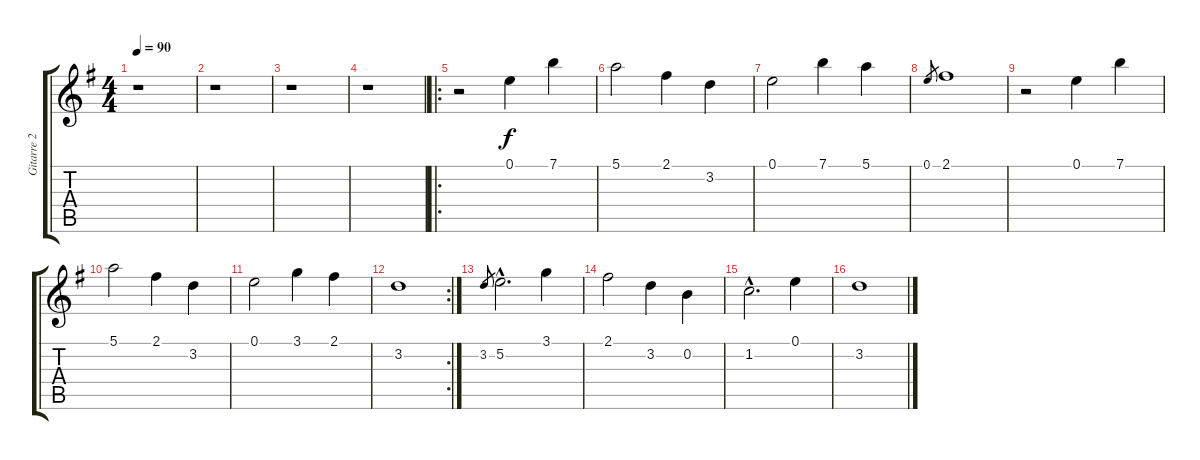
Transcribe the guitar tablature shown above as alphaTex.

\track ("Gitarre 2" "Gitarre 2") {instrument acousticguitarnylon}
\staff {score tabs}
\tuning (E4 B3 G3 D3 A2 E2) {hide}
\ts (4 4)
\tempo 90
\clef g2
\ks g
r.1{dy f instrument acousticguitarnylon} |
r.1 |
r.1 |
r.1 |
\ro
r.2 0.1.4 7.1.4 |
5.1.2 2.1.4 3.2.4 |
0.1.2 7.1.4 5.1.4 |
0.1.8{gr} 2.1.1 |
r.2 0.1.4 7.1.4 |
5.1.2 2.1.4 3.2.4 |
0.1.2 3.1.4 2.1.4 |
\rc 2
3.2.1 |
3.2.8{gr} 5.2{hac}.2{d} 3.1.4 |
2.1.2 3.2.4 0.2.4 |
1.2{hac}.2{d} 0.1.4 |
3.2.1
